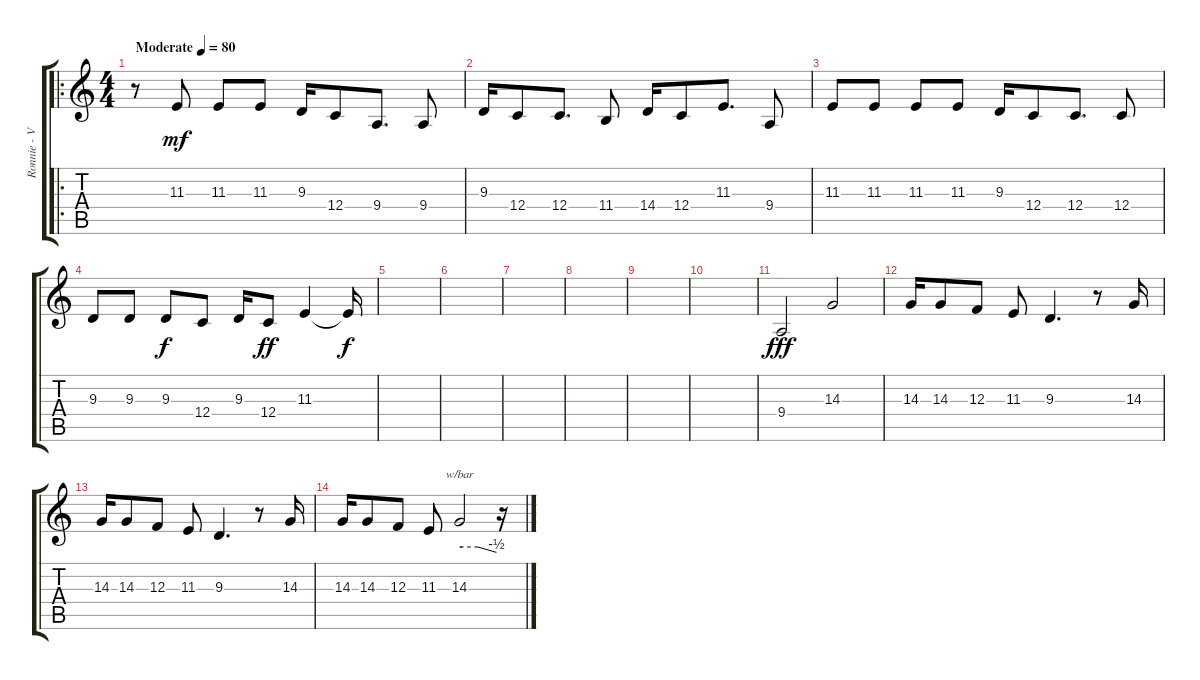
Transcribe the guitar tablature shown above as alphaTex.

\track ("Ronnie - Vocals" "Ronnie - V") {instrument lead6voice}
\staff {score tabs}
\tuning (D4 A3 F3 C3 G2 C2) {hide}
\ro
\ts (4 4)
\tempo (80 "Moderate")
\clef g2
\ks c
r.8{dy mf instrument lead6voice} 11.3.8 11.3.8 11.3.8 9.3.16 12.4.8 9.4.8{d} 9.4.8 |
9.3.16 12.4.8 12.4.8{d} 11.4.8 14.4.16 12.4.8 11.3.8{d} 9.4.8 |
11.3.8 11.3.8 11.3.8 11.3.8 9.3.16 12.4.8 12.4.8{d} 12.4.8 |
9.3.8 9.3.8 9.3.8{dy f} 12.4.8 9.3.16 12.4.8{dy ff} 11.3.4 11.3{t}.16{dy f} |
|
|
|
|
|
|
9.4.2{dy fff} 14.3.2 |
14.3.16 14.3.8 12.3.8 11.3.8 9.3.4{d} r.8 14.3.16 |
14.3.16 14.3.8 12.3.8 11.3.8 9.3.4{d} r.8 14.3.16 |
14.3.16 14.3.8 12.3.8 11.3.8 14.3.2{tbe (custom default 0 0 4 0 30 0 60 -2)} r.16
